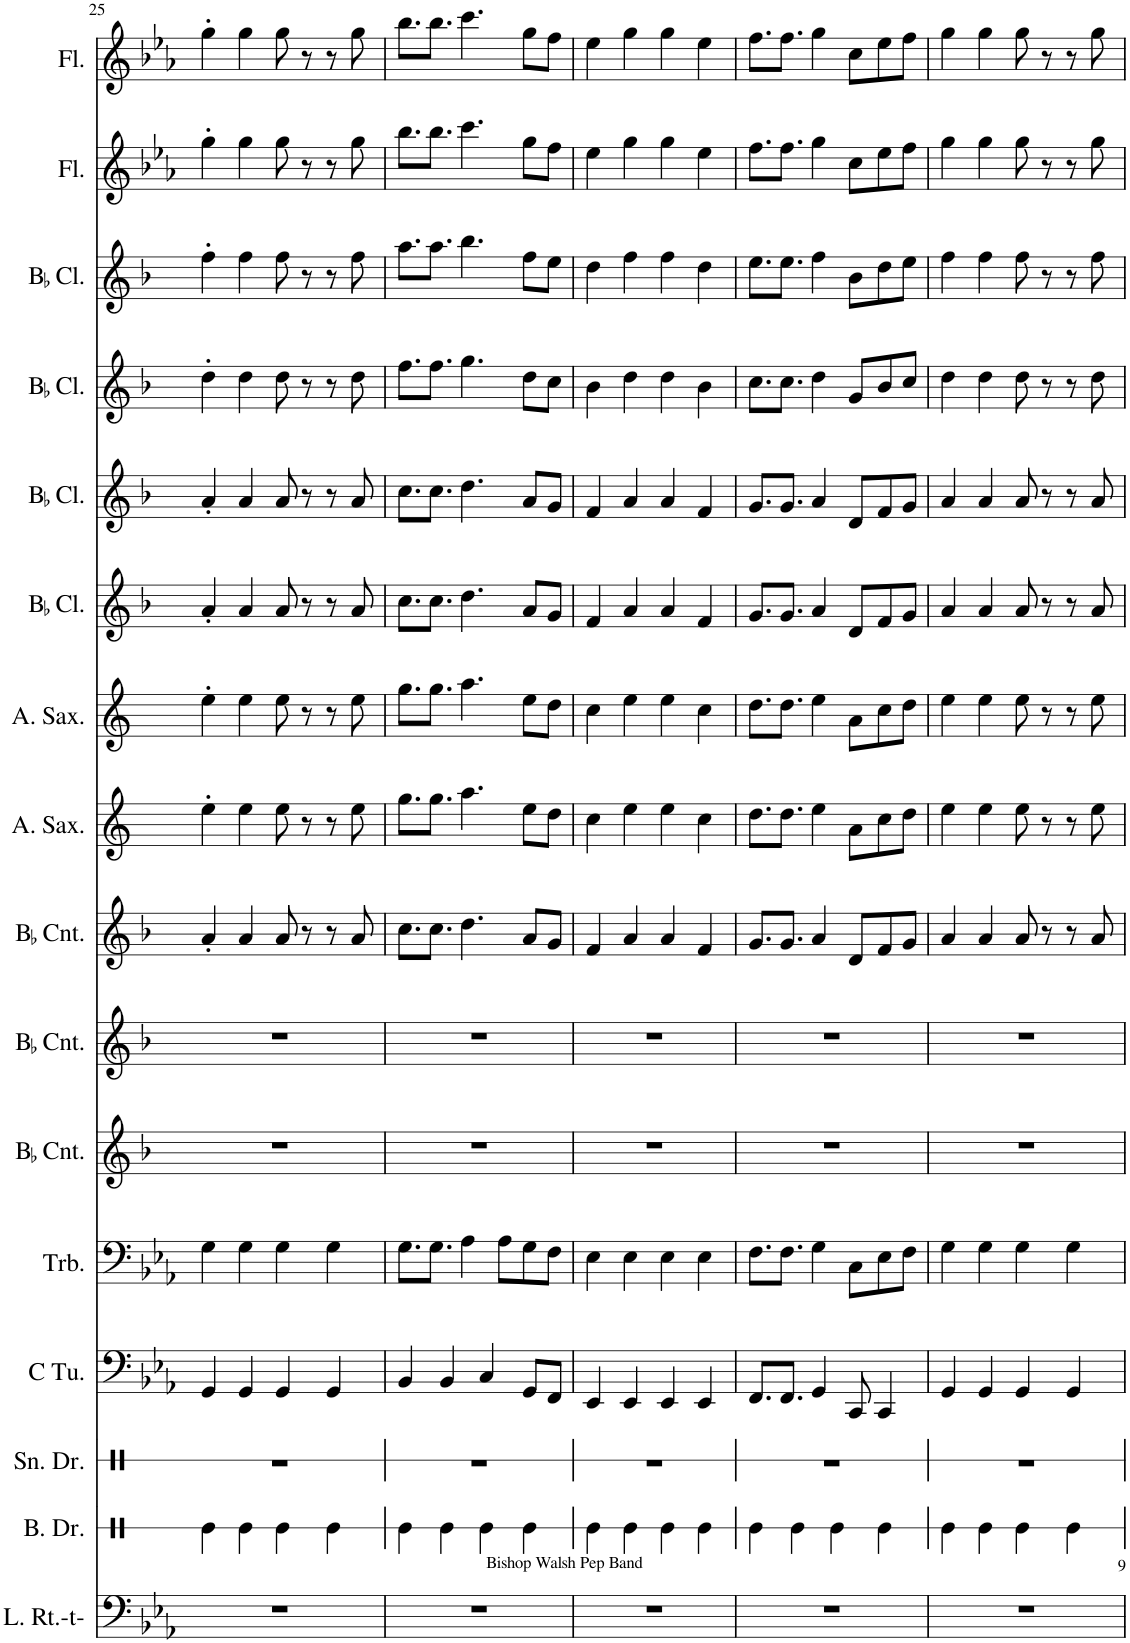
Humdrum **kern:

**kern	**kern	**kern	**kern	**kern	**kern	**kern	**kern	**kern	**kern	**kern	**kern	**kern	**kern	**kern	**kern
*part16	*part15	*part14	*part13	*part12	*part11	*part10	*part9	*part8	*part7	*part6	*part5	*part4	*part3	*part2	*part1
*staff16	*staff15	*staff14	*staff13	*staff12	*staff11	*staff10	*staff9	*staff8	*staff7	*staff6	*staff5	*staff4	*staff3	*staff2	*staff1
*I"Low Roto-toms	*I"Bass Drum	*I"Snare Drum	*I"C Tuba	*I"Trombone	*I"BaccidentalFlat Cornet	*I"BaccidentalFlat Cornet	*I"BaccidentalFlat Cornet	*I"Alto Saxophone	*I"Alto Saxophone	*I"BaccidentalFlat Clarinet	*I"BaccidentalFlat Clarinet	*I"BaccidentalFlat Clarinet	*I"BaccidentalFlat Clarinet	*I"Flute	*I"Flute
*I'L. Rt.-t-	*I'B. Dr.	*I'Sn. Dr.	*I'C Tu.	*I'Trb.	*I'BaccidentalFlat Cnt.	*I'BaccidentalFlat Cnt.	*I'BaccidentalFlat Cnt.	*I'A. Sax.	*I'A. Sax.	*I'BaccidentalFlat Cl.	*I'BaccidentalFlat Cl.	*I'BaccidentalFlat Cl.	*I'BaccidentalFlat Cl.	*I'Fl.	*I'Fl.
!!LO:PB:g=z
*clefF4	*clefX	*clefX	*clefF4	*clefF4	*clefG2	*clefG2	*clefG2	*clefG2	*clefG2	*clefG2	*clefG2	*clefG2	*clefG2	*clefG2	*clefG2
*	*	*	*	*	*Trd1c2	*Trd1c2	*Trd1c2	*Trd5c9	*Trd5c9	*Trd1c2	*Trd1c2	*Trd1c2	*Trd1c2	*	*
*k[b-e-a-]	*k[]	*k[]	*k[b-e-a-]	*k[b-e-a-]	*k[b-]	*k[b-]	*k[b-]	*k[]	*k[]	*k[b-]	*k[b-]	*k[b-]	*k[b-]	*k[b-e-a-]	*k[b-e-a-]
*M4/4	*M4/4	*M4/4	*M4/4	*M4/4	*M4/4	*M4/4	*M4/4	*M4/4	*M4/4	*M4/4	*M4/4	*M4/4	*M4/4	*M4/4	*M4/4
=25	=25	=25	=25	=25	=25	=25	=25	=25	=25	=25	=25	=25	=25	=25	=25
1r	4Re\	1r	4GG/	4G\	1r	1r	4a'/	4ee'\	4ee'\	4a'/	4a'/	4dd'\	4ff'\	4gg'\	4gg'\
.	4Re\	.	4GG/	4G\	.	.	4a/	4ee\	4ee\	4a/	4a/	4dd\	4ff\	4gg\	4gg\
.	4Re\	.	4GG/	4G\	.	.	8a/	8ee\	8ee\	8a/	8a/	8dd\	8ff\	8gg\	8gg\
.	.	.	.	.	.	.	8r	8r	8r	8r	8r	8r	8r	8r	8r
.	4Re\	.	4GG/	4G\	.	.	8r	8r	8r	8r	8r	8r	8r	8r	8r
.	.	.	.	.	.	.	8a/	8ee\	8ee\	8a/	8a/	8dd\	8ff\	8gg\	8gg\
=26	=26	=26	=26	=26	=26	=26	=26	=26	=26	=26	=26	=26	=26	=26	=26
1r	4Re\	1r	4BB-/	8.G\L	1r	1r	8.cc\L	8.gg\L	8.gg\L	8.cc\L	8.cc\L	8.ff\L	8.aa\L	8.bb-\L	8.bb-\L
.	.	.	.	8.G\J	.	.	8.cc\J	8.gg\J	8.gg\J	8.cc\J	8.cc\J	8.ff\J	8.aa\J	8.bb-\J	8.bb-\J
.	4Re\	.	4BB-/	.	.	.	.	.	.	.	.	.	.	.	.
.	.	.	.	4A-\	.	.	4.dd\	4.aa\	4.aa\	4.dd\	4.dd\	4.gg\	4.bb-\	4.ccc\	4.ccc\
.	4Re\	.	4C/	.	.	.	.	.	.	.	.	.	.	.	.
.	.	.	.	8A-\L	.	.	.	.	.	.	.	.	.	.	.
.	4Re\	.	8GG/L	8G\	.	.	8a/L	8ee\L	8ee\L	8a/L	8a/L	8dd\L	8ff\L	8gg\L	8gg\L
.	.	.	8FF/J	8F\J	.	.	8g/J	8dd\J	8dd\J	8g/J	8g/J	8cc\J	8ee\J	8ff\J	8ff\J
=27	=27	=27	=27	=27	=27	=27	=27	=27	=27	=27	=27	=27	=27	=27	=27
1r	4Re\	1r	4EE-/	4E-\	1r	1r	4f/	4cc\	4cc\	4f/	4f/	4b-\	4dd\	4ee-\	4ee-\
.	4Re\	.	4EE-/	4E-\	.	.	4a/	4ee\	4ee\	4a/	4a/	4dd\	4ff\	4gg\	4gg\
.	4Re\	.	4EE-/	4E-\	.	.	4a/	4ee\	4ee\	4a/	4a/	4dd\	4ff\	4gg\	4gg\
.	4Re\	.	4EE-/	4E-\	.	.	4f/	4cc\	4cc\	4f/	4f/	4b-\	4dd\	4ee-\	4ee-\
=28	=28	=28	=28	=28	=28	=28	=28	=28	=28	=28	=28	=28	=28	=28	=28
1r	4Re\	1r	8.FF/L	8.F\L	1r	1r	8.g/L	8.dd\L	8.dd\L	8.g/L	8.g/L	8.cc\L	8.ee\L	8.ff\L	8.ff\L
.	.	.	8.FF/J	8.F\J	.	.	8.g/J	8.dd\J	8.dd\J	8.g/J	8.g/J	8.cc\J	8.ee\J	8.ff\J	8.ff\J
.	4Re\	.	.	.	.	.	.	.	.	.	.	.	.	.	.
.	.	.	4GG/	4G\	.	.	4a/	4ee\	4ee\	4a/	4a/	4dd\	4ff\	4gg\	4gg\
.	4Re\	.	.	.	.	.	.	.	.	.	.	.	.	.	.
.	.	.	8CC/	8C\L	.	.	8d/L	8a\L	8a\L	8d/L	8d/L	8g/L	8b-\L	8cc\L	8cc\L
.	4Re\	.	4CC/	8E-\	.	.	8f/	8cc\	8cc\	8f/	8f/	8b-/	8dd\	8ee-\	8ee-\
.	.	.	.	8F\J	.	.	8g/J	8dd\J	8dd\J	8g/J	8g/J	8cc/J	8ee\J	8ff\J	8ff\J
=29	=29	=29	=29	=29	=29	=29	=29	=29	=29	=29	=29	=29	=29	=29	=29
1r	4Re\	1r	4GG/	4G\	1r	1r	4a/	4ee\	4ee\	4a/	4a/	4dd\	4ff\	4gg\	4gg\
.	4Re\	.	4GG/	4G\	.	.	4a/	4ee\	4ee\	4a/	4a/	4dd\	4ff\	4gg\	4gg\
.	4Re\	.	4GG/	4G\	.	.	8a/	8ee\	8ee\	8a/	8a/	8dd\	8ff\	8gg\	8gg\
.	.	.	.	.	.	.	8r	8r	8r	8r	8r	8r	8r	8r	8r
.	4Re\	.	4GG/	4G\	.	.	8r	8r	8r	8r	8r	8r	8r	8r	8r
.	.	.	.	.	.	.	8a/	8ee\	8ee\	8a/	8a/	8dd\	8ff\	8gg\	8gg\
=	=	=	=	=	=	=	=	=	=	=	=	=	=	=	=
*-	*-	*-	*-	*-	*-	*-	*-	*-	*-	*-	*-	*-	*-	*-	*-
